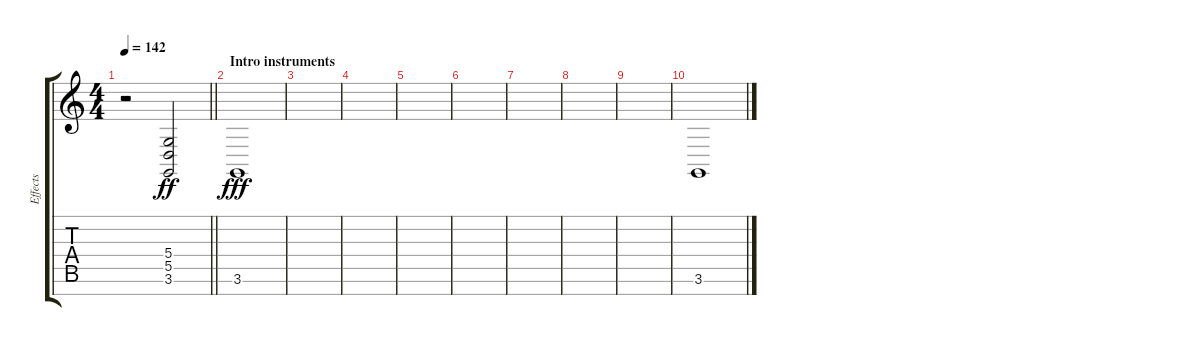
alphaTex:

\track ("Effects" "Effects") {instrument timpani}
\staff {score tabs}
\tuning (E4 B3 G3 D3 A2 E2 B1) {hide}
\ts (4 4)
\tempo 142
\clef g2
\barLineRight lightlight
\ks c
r.2{dy f} (5.4 5.5 3.6).2{dy ff volume 16 instrument seashore} |
\section ("" "Intro instruments")
3.6.1{dy fff volume 16 instrument timpani} |
|
|
|
|
|
|
|
3.6.1
